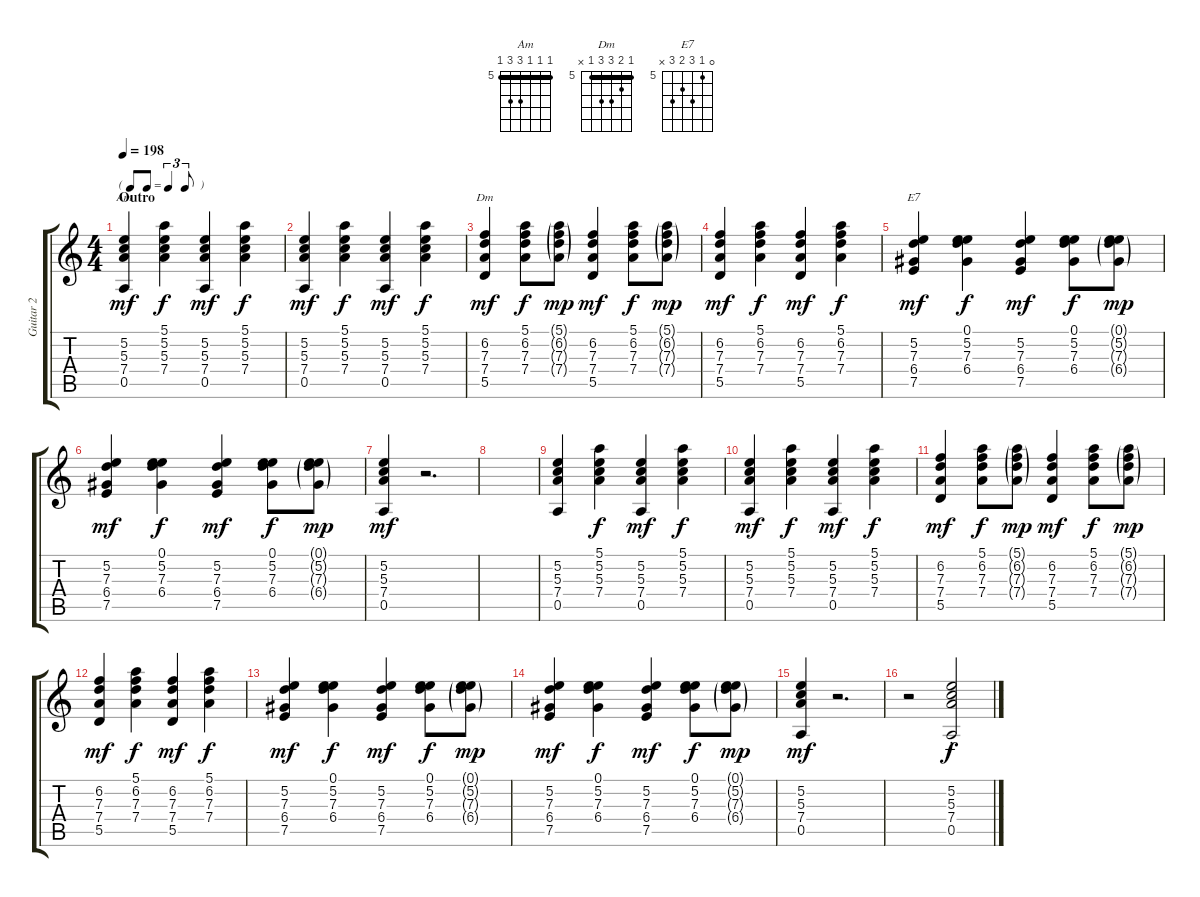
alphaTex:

\track ("Guitar 2" "Guitar 2") {instrument acousticguitarnylon}
\staff {score tabs}
\tuning (E4 B3 G3 D3 A2 E2) {hide}
\chord ("Am" 5 5 5 7 7 5) {firstfret 5 barre 5}
\chord ("Dm" 5 6 7 7 5 x) {firstfret 5 barre 5}
\chord ("E7" 0 5 7 6 7 x) {firstfret 5}
\ts (4 4)
\tf triplet8th
\section ("" "Outro")
\tempo 198
\clef g2
\ks c
(5.2 5.3 7.4 0.5).4{ch "Am" dy mf} (5.1 5.2 5.3 7.4).4{dy f} (5.2 5.3 7.4 0.5).4{dy mf} (5.1 5.2 5.3 7.4).4{dy f} |
(5.2 5.3 7.4 0.5).4{dy mf} (5.1 5.2 5.3 7.4).4{dy f} (5.2 5.3 7.4 0.5).4{dy mf} (5.1 5.2 5.3 7.4).4{dy f} |
(6.2 7.3 7.4 5.5).4{ch "Dm" dy mf} (5.1 6.2 7.3 7.4).8{dy f} (5.1{g} 6.2{g} 7.3{g} 7.4{g}).8{dy mp} (6.2 7.3 7.4 5.5).4{dy mf} (5.1 6.2 7.3 7.4).8{dy f} (5.1{g} 6.2{g} 7.3{g} 7.4{g}).8{dy mp} |
(6.2 7.3 7.4 5.5).4{dy mf} (5.1 6.2 7.3 7.4).4{dy f} (6.2 7.3 7.4 5.5).4{dy mf} (5.1 6.2 7.3 7.4).4{dy f} |
(5.2 7.3 6.4 7.5).4{ch "E7" dy mf} (0.1 5.2 7.3 6.4).4{dy f} (5.2 7.3 6.4 7.5).4{dy mf} (0.1 5.2 7.3 6.4).8{dy f} (0.1{g} 5.2{g} 7.3{g} 6.4{g}).8{dy mp} |
(5.2 7.3 6.4 7.5).4{dy mf} (0.1 5.2 7.3 6.4).4{dy f} (5.2 7.3 6.4 7.5).4{dy mf} (0.1 5.2 7.3 6.4).8{dy f} (0.1{g} 5.2{g} 7.3{g} 6.4{g}).8{dy mp} |
(5.2 5.3 7.4 0.5).4{dy mf} r.2{d} |
|
(5.2 5.3 7.4 0.5).4 (5.1 5.2 5.3 7.4).4{dy f} (5.2 5.3 7.4 0.5).4{dy mf} (5.1 5.2 5.3 7.4).4{dy f} |
(5.2 5.3 7.4 0.5).4{dy mf} (5.1 5.2 5.3 7.4).4{dy f} (5.2 5.3 7.4 0.5).4{dy mf} (5.1 5.2 5.3 7.4).4{dy f} |
(6.2 7.3 7.4 5.5).4{dy mf} (5.1 6.2 7.3 7.4).8{dy f} (5.1{g} 6.2{g} 7.3{g} 7.4{g}).8{dy mp} (6.2 7.3 7.4 5.5).4{dy mf} (5.1 6.2 7.3 7.4).8{dy f} (5.1{g} 6.2{g} 7.3{g} 7.4{g}).8{dy mp} |
(6.2 7.3 7.4 5.5).4{dy mf} (5.1 6.2 7.3 7.4).4{dy f} (6.2 7.3 7.4 5.5).4{dy mf} (5.1 6.2 7.3 7.4).4{dy f} |
(5.2 7.3 6.4 7.5).4{dy mf} (0.1 5.2 7.3 6.4).4{dy f} (5.2 7.3 6.4 7.5).4{dy mf} (0.1 5.2 7.3 6.4).8{dy f} (0.1{g} 5.2{g} 7.3{g} 6.4{g}).8{dy mp} |
(5.2 7.3 6.4 7.5).4{dy mf} (0.1 5.2 7.3 6.4).4{dy f} (5.2 7.3 6.4 7.5).4{dy mf} (0.1 5.2 7.3 6.4).8{dy f} (0.1{g} 5.2{g} 7.3{g} 6.4{g}).8{dy mp} |
(5.2 5.3 7.4 0.5).4{dy mf} r.2{d} |
r.2 (5.2{st} 5.3{st} 7.4{st} 0.5{st}).2{dy f}
